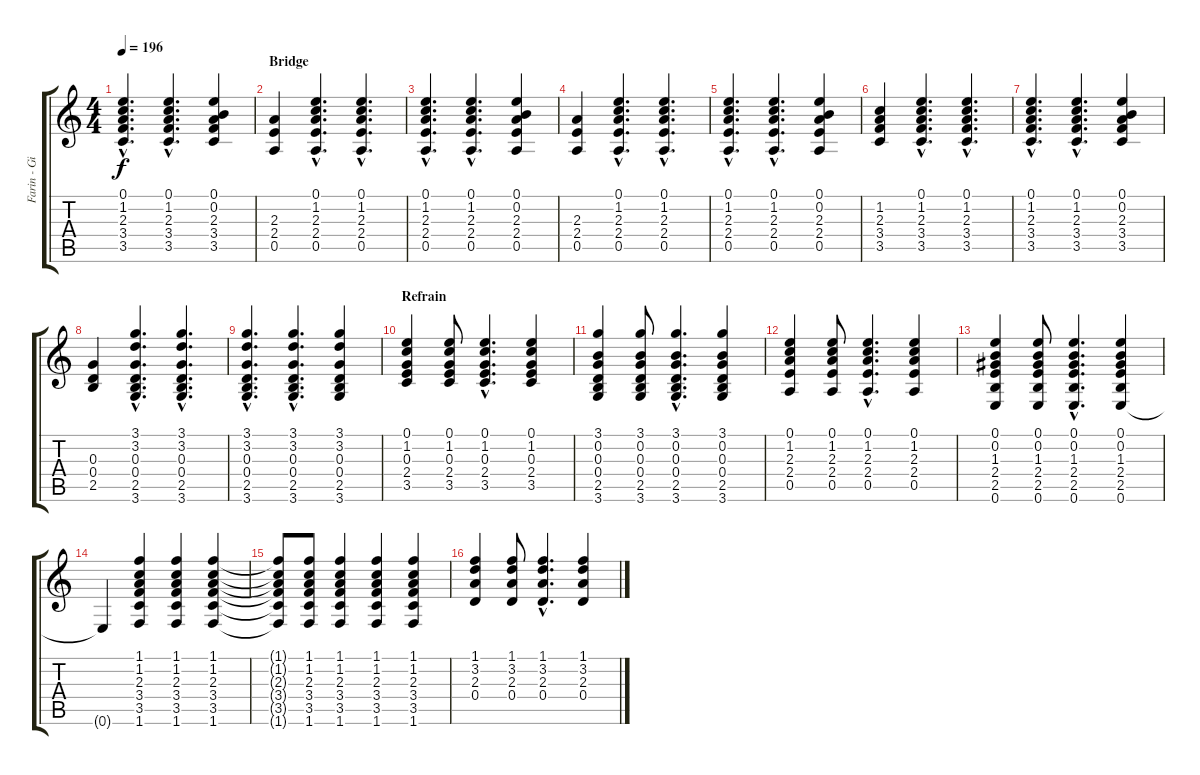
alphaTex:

\track ("Farin - Gitarre 1" "Farin - Gi") {instrument acousticguitarsteel}
\staff {score tabs}
\tuning (E4 B3 G3 D3 A2 E2) {hide}
\ts (4 4)
\tempo 196
\clef g2
\ks c
(0.1{hac} 1.2{hac} 2.3{hac} 3.4{hac} 3.5{hac}).4{d dy f} (0.1{hac} 1.2{hac} 2.3{hac} 3.4{hac} 3.5{hac}).4{d} (0.1 0.2 2.3 3.4 3.5).4 |
\section ("" "Bridge")
(2.3 2.4 0.5).4 (0.1{hac} 1.2{hac} 2.3{hac} 2.4{hac} 0.5{hac}).4{d} (0.1{hac} 1.2{hac} 2.3{hac} 2.4{hac} 0.5{hac}).4{d} |
(0.1{hac} 1.2{hac} 2.3{hac} 2.4{hac} 0.5{hac}).4{d} (0.1{hac} 1.2{hac} 2.3{hac} 2.4{hac} 0.5{hac}).4{d} (0.1 0.2 2.3 2.4 0.5).4 |
(2.3 2.4 0.5).4 (0.1{hac} 1.2{hac} 2.3{hac} 2.4{hac} 0.5{hac}).4{d} (0.1{hac} 1.2{hac} 2.3{hac} 2.4{hac} 0.5{hac}).4{d} |
(0.1{hac} 1.2{hac} 2.3{hac} 2.4{hac} 0.5{hac}).4{d} (0.1{hac} 1.2{hac} 2.3{hac} 2.4{hac} 0.5{hac}).4{d} (0.1 0.2 2.3 2.4 0.5).4 |
(1.2 2.3 3.4 3.5).4 (0.1{hac} 1.2{hac} 2.3{hac} 3.4{hac} 3.5{hac}).4{d} (0.1{hac} 1.2{hac} 2.3{hac} 3.4{hac} 3.5{hac}).4{d} |
(0.1{hac} 1.2{hac} 2.3{hac} 3.4{hac} 3.5{hac}).4{d} (0.1{hac} 1.2{hac} 2.3{hac} 3.4{hac} 3.5{hac}).4{d} (0.1 0.2 2.3 3.4 3.5).4 |
(0.3 0.4 2.5).4 (3.1{hac} 3.2{hac} 0.3{hac} 0.4{hac} 2.5{hac} 3.6{hac}).4{d} (3.1{hac} 3.2{hac} 0.3{hac} 0.4{hac} 2.5{hac} 3.6{hac}).4{d} |
(3.1{hac} 3.2{hac} 0.3{hac} 0.4{hac} 2.5{hac} 3.6{hac}).4{d} (3.1{hac} 3.2{hac} 0.3{hac} 0.4{hac} 2.5{hac} 3.6{hac}).4{d} (3.1 3.2 0.3 0.4 2.5 3.6).4 |
\section ("" "Refrain")
(0.1 1.2 0.3 2.4 3.5).4{instrument distortionguitar} (0.1 1.2 0.3 2.4 3.5).8 (0.1{hac} 1.2{hac} 0.3{hac} 2.4{hac} 3.5{hac}).4{d} (0.1 1.2 0.3 2.4 3.5).4 |
(3.1 0.2 0.3 0.4 2.5 3.6).4 (3.1 0.2 0.3 0.4 2.5 3.6).8 (3.1{hac} 0.2{hac} 0.3{hac} 0.4{hac} 2.5{hac} 3.6{hac}).4{d} (3.1 0.2 0.3 0.4 2.5 3.6).4 |
(0.1 1.2 2.3 2.4 0.5).4 (0.1 1.2 2.3 2.4 0.5).8 (0.1{hac} 1.2{hac} 2.3{hac} 2.4{hac} 0.5{hac}).4{d} (0.1 1.2 2.3 2.4 0.5).4 |
(0.1 0.2 1.3 2.4 2.5 0.6).4 (0.1 0.2 1.3 2.4 2.5 0.6).8 (0.1{hac} 0.2{hac} 1.3{hac} 2.4{hac} 2.5{hac} 0.6{hac}).4{d} (0.1 0.2 1.3 2.4 2.5 0.6).4 |
0.6{t}.4 (1.1 1.2 2.3 3.4 3.5 1.6).4 (1.1 1.2 2.3 3.4 3.5 1.6).4 (1.1 1.2 2.3 3.4 3.5 1.6).4 |
(1.1{t} 1.2{t} 2.3{t} 3.4{t} 3.5{t} 1.6{t}).8 (1.1 1.2 2.3 3.4 3.5 1.6).8 (1.1 1.2 2.3 3.4 3.5 1.6).4 (1.1 1.2 2.3 3.4 3.5 1.6).4 (1.1 1.2 2.3 3.4 3.5 1.6).4 |
(1.1 3.2 2.3 0.4).4 (1.1 3.2 2.3 0.4).8 (1.1{hac} 3.2{hac} 2.3{hac} 0.4{hac}).4{d} (1.1 3.2 2.3 0.4).4
